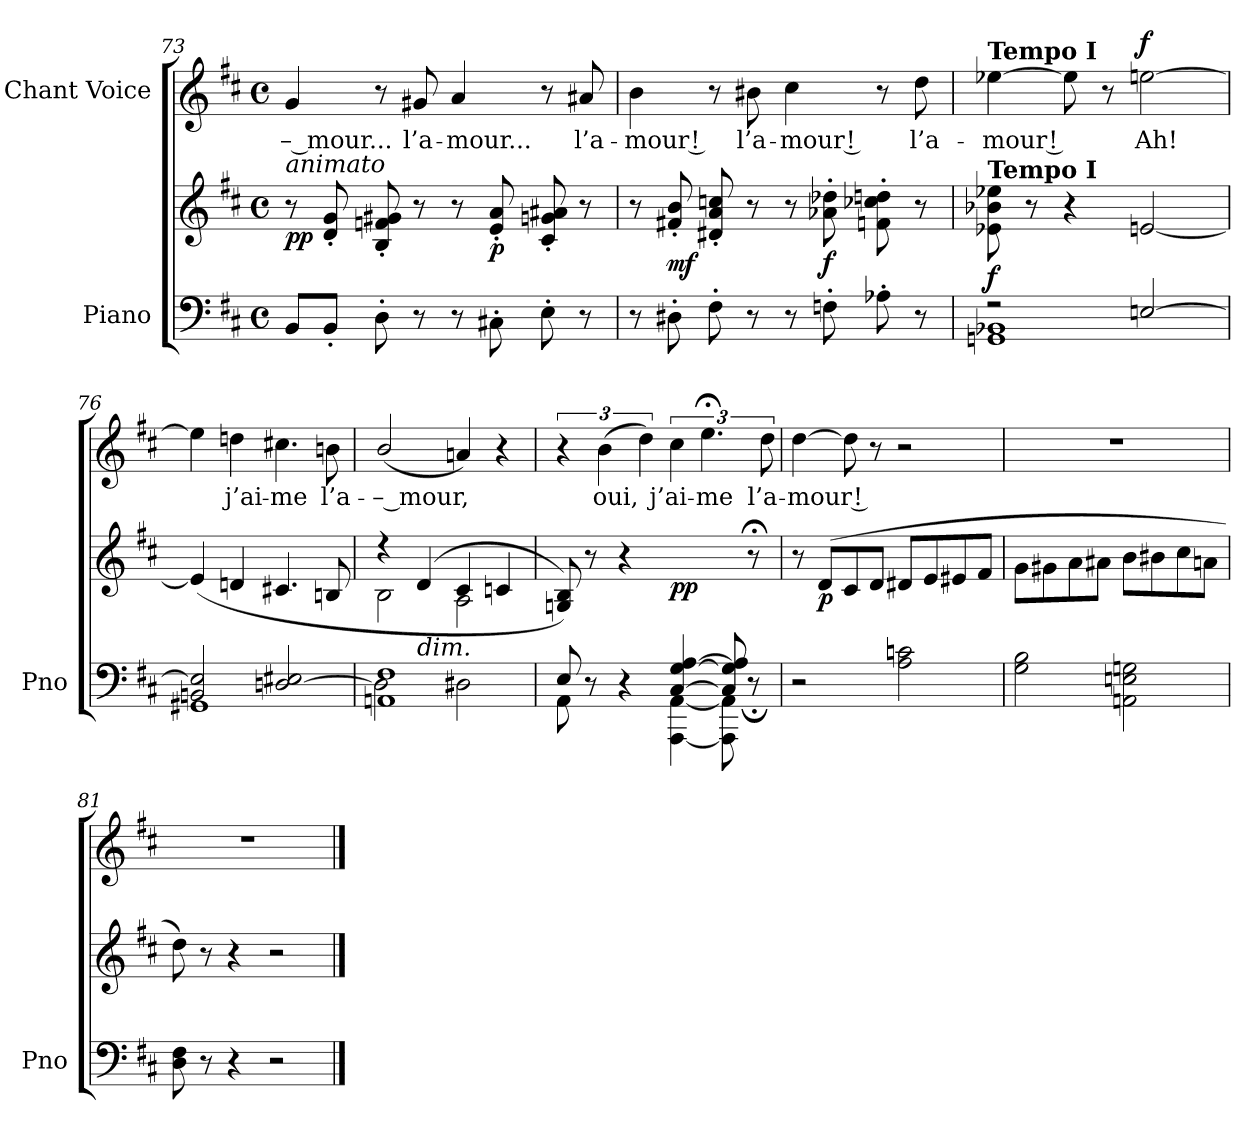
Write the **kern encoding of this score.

**kern	**kern	**dynam	**kern	**text	**dynam
*part2	*part2	*part2	*part1	*part1	*part1
*staff3	*staff2	*staff2/3	*staff1	*staff1	*staff1
*I"Piano	*	*	*I"Chant Voice	*	*
*I'Pno	*	*	*	*	*
*clefF4	*clefG2	*	*clefG2	*	*
*k[f#c#]	*k[f#c#]	*	*k[f#c#]	*	*
*M4/4	*M4/4	*	*M4/4	*	*
*met(c)	*met(c)	*	*met(c)	*	*
=73	=73	=73	=73	=73	=73
!	!LO:TX:a:i:t=animato	!	!	!	!
!	!	!LO:DY:b	!	!	!
8BB/L	8r	pp	4g/	-– mour...	.
8BB'/J	8d/' 8g/'	.	.	.	.
8D'\	8B/' 8fn/' 8g#X/'	.	8r	.	.
8r	8r	.	8g#X/	l’a-	.
8r	8r	.	4a/	-mour...	.
!	!	!LO:DY:b	!	!	!
8C#X'\	8e/' 8a/'	p	.	.	.
8E'\	8c#/' 8gn/' 8a#X/'	.	8r	.	.
8r	8r	.	8a#X/	l’a-	.
=74	=74	=74	=74	=74	=74
8r	8r	.	4b\	-mour !	.
!	!	!LO:DY:b	!	!	!
8D#X'\	8f#X/' 8b/'	mf	.	.	.
8F#'\	8d#X/' 8a/' 8ccn/'	.	8r	.	.
8r	8r	.	8b#X\	l’a-	.
8r	8r	.	4cc#\	-mour !	.
!	!	!LO:DY:b	!	!	!
8Fn'\	8a-X\' 8dd-X\'	f	.	.	.
8A-X'\	8fn\' 8cc-X\' 8ddn\'	.	8r	.	.
8r	8r	.	8dd\	l’a-	.
=75	=75	=75	=75	=75	=75
*	*	*	*MM116	*	*
*^	*	*	*	*	*
!	!	!	!	!LO:TX:a:B:t=Tempo I	!	!
!	!	!LO:TX:a:B:t=Tempo I	!	!	!	!
!	!	!	!LO:DY:b	!	!	!
2r	1GGn 1BB-X	8e-X\ 8b-X\ 8ee-X\	f	[4ee-X\	-mour !	.
.	.	8r	.	.	.	.
.	.	4r	.	8ee-\]	.	.
.	.	.	.	8r	.	.
!	!	!	!	!	!	!LO:DY:a
[2En/	.	[2en/	.	[2een\	Ah!	f
=76	=76	=76	=76	=76	=76	=76
2BBn/ 2E/]	1GG#X	(<4e/]	.	4ee\]	.	.
.	.	4dn/	.	4ddn\	j’ai-	.
[<2Dn/ 2E#X/	.	4.c#X/	.	4.cc#X\	-me	.
.	.	8Bn/	.	8bn\	l’a-	.
=77	=77	=77	=77	=77	=77	=77
*	*	*^	*	*	*	*
1AAn 1F#	2D\]	4r	2B\	.	(2b/	-– mour,	.
!	!	!LO:TX:b:i:t=dim.	!	!	!	!	!
.	.	(4d/	.	.	.	.	.
.	2D#X\	4c#/	2A\	.	4an/)	.	.
.	.	4cn/	.	.	4r	.	.
*	*	*v	*v	*	*	*	*
=78	=78	=78	=78	=78	=78	=78
*	*^	*	*	*	*	*
2ryy	8E/	8AA\	8Gn/ 8B/))	.	6r	.	.
.	8r	8ryy	8r	.	.	.	.
.	.	.	.	.	(6b\	oui,	.
.	4r	4ryy	4r	.	.	.	.
.	.	.	.	.	6dd\)	.	.
!	!	!	!	!LO:DY:b	!	!	!
[>4C#/ [>4G/ [4A/	[4AAA\ [<4AA\	2ryy	4.ryy	pp	6cc#\	j’ai-	.
.	.	.	.	.	6.ee;<\	-me	.
8C#/] 8G/] 8A/]	8AAA\] 8AA\]	.	.	.	.	.	.
8ryy	8r;	.	8r;<	.	.	.	.
.	.	.	.	.	12dd\	l’a-	.
*v	*v	*v	*	*	*	*	*
=79	=79	=79	=79	=79	=79
2r	8r	.	[4dd\	-mour !	.
!	!	!LO:DY:b	!	!	!
.	(8d/L	p	.	.	.
.	8c#/	.	8dd\]	.	.
.	8d/J	.	8r	.	.
2A\ 2cn\	8d#X/L	.	2r	.	.
.	8e/	.	.	.	.
.	8e#X/	.	.	.	.
.	8f#/J	.	.	.	.
=80	=80	=80	=80	=80	=80
2G\ 2B\	8g\L	.	1r	.	.
.	8g#X\	.	.	.	.
.	8a\	.	.	.	.
.	8a#X\J	.	.	.	.
2AAn\ 2En\ 2Gn\	8b\L	.	.	.	.
.	8b#X\	.	.	.	.
.	8cc#\	.	.	.	.
.	8an\J	.	.	.	.
=81	=81	=81	=81	=81	=81
8D\ 8F#\	8dd\)	.	1r	.	.
8r	8r	.	.	.	.
4r	4r	.	.	.	.
2r	2r	.	.	.	.
==	==	==	==	==	==
*-	*-	*-	*-	*-	*-
